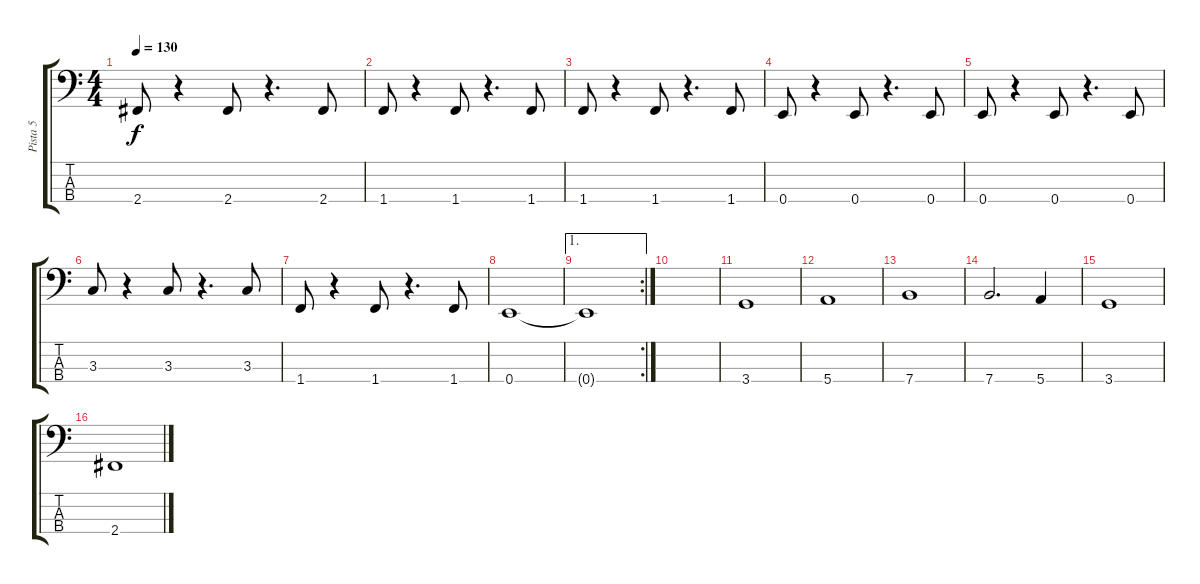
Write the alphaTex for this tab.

\track ("Pista 5" "Pista 5") {instrument electricbassfinger}
\staff {score tabs}
\tuning (G2 D2 A1 E1) {hide}
\ts (4 4)
\tempo 130
\clef f4
\ks c
2.4.8{dy f} r.4 2.4.8 r.4{d} 2.4.8 |
1.4.8 r.4 1.4.8 r.4{d} 1.4.8 |
1.4.8 r.4 1.4.8 r.4{d} 1.4.8 |
0.4.8 r.4 0.4.8 r.4{d} 0.4.8 |
0.4.8 r.4 0.4.8 r.4{d} 0.4.8 |
3.3.8 r.4 3.3.8 r.4{d} 3.3.8 |
1.4.8 r.4 1.4.8 r.4{d} 1.4.8 |
0.4.1 |
\ae 1
\rc 2
0.4{t}.1 |
|
3.4.1 |
5.4.1 |
7.4.1 |
7.4.2{d} 5.4.4 |
3.4.1 |
2.4.1
